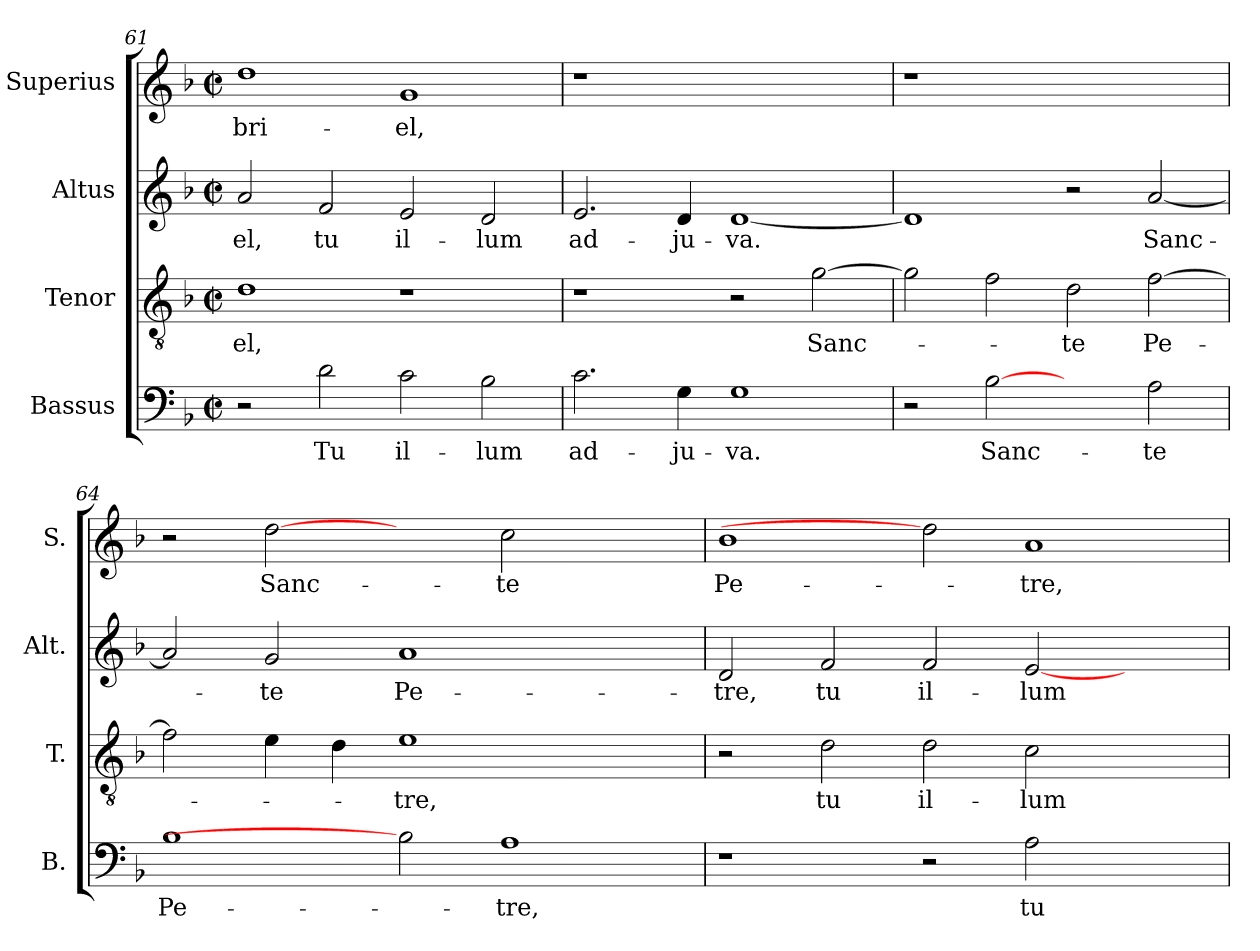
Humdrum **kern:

**kern	**text	**kern	**text	**kern	**text	**kern	**text
*part4	*part4	*part3	*part3	*part2	*part2	*part1	*part1
*staff4	*staff4	*staff3	*staff3	*staff2	*staff2	*staff1	*staff1
*I"Bassus	*	*I"Tenor	*	*I"Altus	*	*I"Superius	*
*I'B.	*	*I'T.	*	*I'Alt.	*	*I'S.	*
!!LO:PB:g=z
*clefF4	*	*clefGv2	*	*clefG2	*	*clefG2	*
*	*	*ITrd7c12	*	*	*	*	*
*k[b-]	*	*k[b-]	*	*k[b-]	*	*k[b-]	*
*F:	*	*F:	*	*F:	*	*F:	*
*M2/2	*	*M2/2	*	*M2/2	*	*M2/2	*
*met(c|)	*	*met(c|)	*	*met(c|)	*	*met(c|)	*
=61	=61	=61	=61	=61	=61	=61	=61
!	!	!	!LO:LY:b:color=#000000	!	!	!	!
!	!	!	!	!	!LO:LY:b:color=#000000	!	!
!	!	!	!	!	!	!	!LO:LY:b:color=#000000
2r	.	1Di	-el,	2ai/	-el,	1ddi	-bri-
!	!LO:LY:b:color=#000000	!	!	!	!	!	!
!	!	!	!	!	!LO:LY:b:color=#000000	!	!
2di\	Tu	.	.	2fi/	tu	.	.
!	!LO:LY:b:color=#000000	!	!	!	!	!	!
!	!	!	!	!	!LO:LY:b:color=#000000	!	!
!	!	!	!	!	!	!	!LO:LY:b:color=#000000
2ci\	il-	1r	.	2ei/	il-	1gi	-el,
!	!LO:LY:b:color=#000000	!	!	!	!	!	!
!	!	!	!	!	!LO:LY:b:color=#000000	!	!
2B-i\	-lum	.	.	2di/	-lum	.	.
=62	=62	=62	=62	=62	=62	=62	=62
!	!LO:LY:b:color=#000000	!	!	!	!	!	!
!	!	!	!	!	!LO:LY:b:color=#000000	!LO:N:vis=1	!
2.ci\	ad-	1r	.	2.ei/	ad-	1r	.
!	!LO:LY:b:color=#000000	!	!	!	!	!	!
!	!	!	!	!	!LO:LY:b:color=#000000	!	!
4Gi\	-ju-	.	.	4di/	-ju-	.	.
!	!LO:LY:b:color=#000000	!	!	!	!	!	!
!	!	!	!	!	!LO:LY:b:color=#000000	!	!
1Gi	-va.	2r	.	[<1di	-va.	1ryy	.
!	!	!	!LO:LY:b:color=#000000	!	!	!	!
.	.	[>2Gi\	Sanc-	.	.	.	.
=63	=63	=63	=63	=63	=63	=63	=63
!	!	!	!	!	!	!LO:N:vis=1	!
2r	.	2Gi\]	.	1di]	.	1r	.
!	!LO:LY:b:color=#000000	!	!	!	!	!	!
[2B-i	Sanc-	2Fi\	.	.	.	.	.
!	!	!	!LO:LY:b:color=#000000	!	!	!	!
2ryy	.	2Di\	-te	2r	.	1ryy	.
!	!LO:LY:b:color=#000000	!	!	!	!	!	!
!	!	!	!LO:LY:b:color=#000000	!	!	!	!
!	!	!	!	!	!LO:LY:b:color=#000000	!	!
2Ai\	-te	[>2Fi\	Pe-	[<2ai/	Sanc-	.	.
=64	=64	=64	=64	=64	=64	=64	=64
!	!LO:LY:b:color=#000000	!	!	!	!	!	!
1B-i	Pe-	2Fi\]	.	2ai/]	.	2r	.
!	!	!	!	!	!LO:LY:b:color=#000000	!	!
!	!	!	!	!	!	!	!LO:LY:b:color=#000000
.	.	4Ei\	.	2gi/	-te	[2ddi	Sanc-
.	.	4Di\	.	.	.	.	.
!	!	!	!LO:LY:b:color=#000000	!	!	!	!
!	!	!	!	!	!LO:LY:b:color=#000000	!	!
2B-i]	.	1Ei	-tre,	1ai	Pe-	2ryy	.
!	!LO:LY:b:color=#000000	!	!	!	!	!	!
!	!	!	!	!	!	!	!LO:LY:b:color=#000000
1Ai	-tre,	.	.	.	.	2cci\	-te
.	.	2ryy	.	2ryy	.	2ryy	.
!!LO:LB:g=z
=65	=65	=65	=65	=65	=65	=65	=65
!	!	!	!	!	!LO:LY:b:color=#000000	!	!
!	!	!	!	!	!	!	!LO:LY:b:color=#000000
1r	.	2r	.	2di/	-tre,	1b-i	Pe-
!	!	!	!LO:LY:b:color=#000000	!	!	!	!
!	!	!	!	!	!LO:LY:b:color=#000000	!	!
.	.	2Di\	tu	2fi/	tu	.	.
!	!	!	!LO:LY:b:color=#000000	!	!	!	!
!	!	!	!	!	!LO:LY:b:color=#000000	!	!
2r	.	2Di\	il-	2fi/	il-	2ddi]	.
!	!LO:LY:b:color=#000000	!	!	!	!	!	!
!	!	!	!LO:LY:b:color=#000000	!	!	!	!
!	!	!	!	!	!LO:LY:b:color=#000000	!	!
!	!	!	!	!	!	!	!LO:LY:b:color=#000000
2Ai\	tu	2Ci\	-lum	[<2ei/	-lum	1ai	-tre,
2ryy	.	2ryy	.	2ryy	.	.	.
=	=	=	=	=	=	=	=
*-	*-	*-	*-	*-	*-	*-	*-
